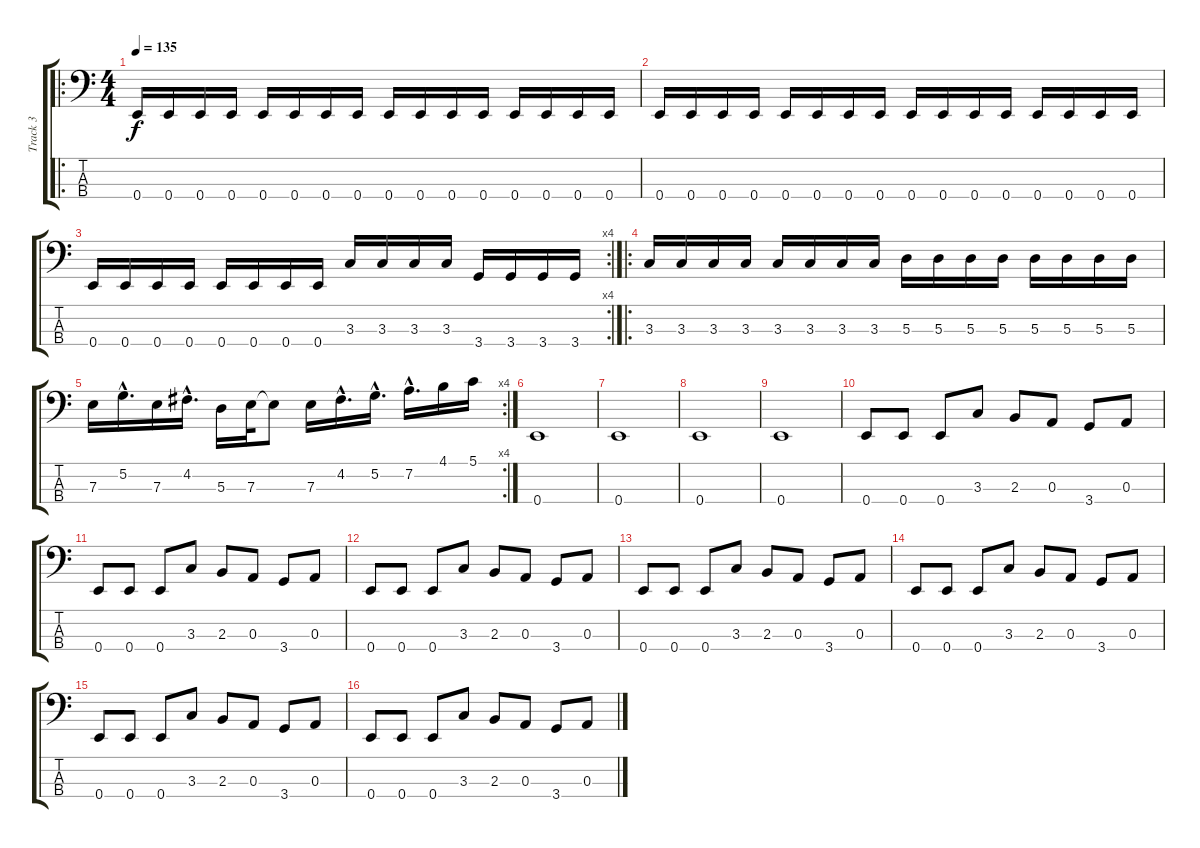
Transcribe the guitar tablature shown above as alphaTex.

\track ("Track 3" "Track 3") {instrument electricbasspick}
\staff {score tabs}
\tuning (G2 D2 A1 E1) {hide}
\ro
\ts (4 4)
\tempo 135
\clef f4
\ks c
0.4.16{dy f} 0.4.16 0.4.16 0.4.16 0.4.16 0.4.16 0.4.16 0.4.16 0.4.16 0.4.16 0.4.16 0.4.16 0.4.16 0.4.16 0.4.16 0.4.16 |
0.4.16 0.4.16 0.4.16 0.4.16 0.4.16 0.4.16 0.4.16 0.4.16 0.4.16 0.4.16 0.4.16 0.4.16 0.4.16 0.4.16 0.4.16 0.4.16 |
\rc 4
0.4.16 0.4.16 0.4.16 0.4.16 0.4.16 0.4.16 0.4.16 0.4.16 3.3.16 3.3.16 3.3.16 3.3.16 3.4.16 3.4.16 3.4.16 3.4.16 |
\ro
3.3.16 3.3.16 3.3.16 3.3.16 3.3.16 3.3.16 3.3.16 3.3.16 5.3.16 5.3.16 5.3.16 5.3.16 5.3.16 5.3.16 5.3.16 5.3.16 |
\rc 4
7.3.16 5.2{hac}.16{d} 7.3.16 4.2{hac}.16{d} 5.3.16 7.3.32 7.3{t}.8 7.3.16 4.2{hac}.16{d} 5.2{hac}.16{d} 7.2{hac}.16{d} 4.1.16 5.1.16 |
0.4.1 |
0.4.1 |
0.4.1 |
0.4.1 |
0.4.8 0.4.8 0.4.8 3.3.8 2.3.8 0.3.8 3.4.8 0.3.8 |
0.4.8 0.4.8 0.4.8 3.3.8 2.3.8 0.3.8 3.4.8 0.3.8 |
0.4.8 0.4.8 0.4.8 3.3.8 2.3.8 0.3.8 3.4.8 0.3.8 |
0.4.8 0.4.8 0.4.8 3.3.8 2.3.8 0.3.8 3.4.8 0.3.8 |
0.4.8 0.4.8 0.4.8 3.3.8 2.3.8 0.3.8 3.4.8 0.3.8 |
0.4.8 0.4.8 0.4.8 3.3.8 2.3.8 0.3.8 3.4.8 0.3.8 |
0.4.8 0.4.8 0.4.8 3.3.8 2.3.8 0.3.8 3.4.8 0.3.8
